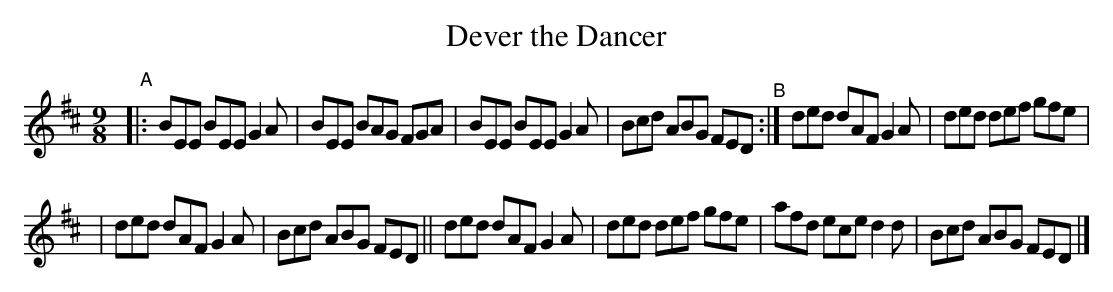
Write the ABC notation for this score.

X:1
T: Dever the Dancer
M: 9/8
L: 1/8
K: Edor
"^A"\
|: BEE BEE G2A | BEE BAG FGA \
| BEE BEE G2A | Bcd ABG FED \
"^B"\
:| ded dAF G2A | ded def gfe |
|  ded dAF G2A | Bcd ABG FED \
|| ded dAF G2A | ded def gfe \
| afd ece d2d | Bcd ABG FED |]
